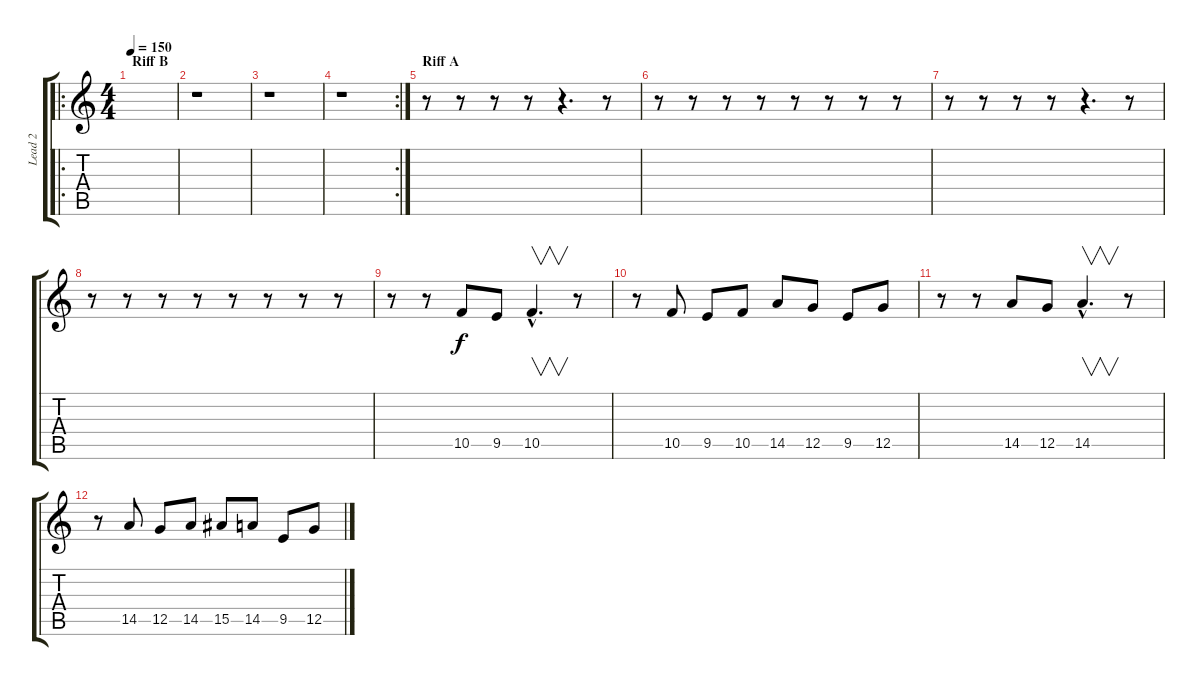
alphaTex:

\track ("Lead 2" "Lead 2") {instrument distortionguitar}
\staff {score tabs}
\tuning (D4 A3 F3 C3 G2 D2) {hide}
\ro
\ts (4 4)
\section ("" "Riff B")
\tempo 150
\clef g2
\ks c
|
r.1 |
r.1 |
\rc 2
r.1 |
\section ("" "Riff A")
r.8 r.8 r.8 r.8 r.4{d} r.8 |
r.8 r.8 r.8 r.8 r.8 r.8 r.8 r.8 |
r.8 r.8 r.8 r.8 r.4{d} r.8 |
r.8{volume 2} r.8 r.8 r.8 r.8 r.8 r.8 r.8 |
r.8{volume 0} r.8 10.5.8 9.5.8 10.5{hac}.4{v d} r.8 |
r.8 10.5.8 9.5.8 10.5.8 14.5.8 12.5.8 9.5.8 12.5.8 |
r.8 r.8 14.5.8 12.5.8 14.5{hac}.4{v d} r.8 |
r.8 14.5.8 12.5.8 14.5.8 15.5.8 14.5.8 9.5.8 12.5.8
